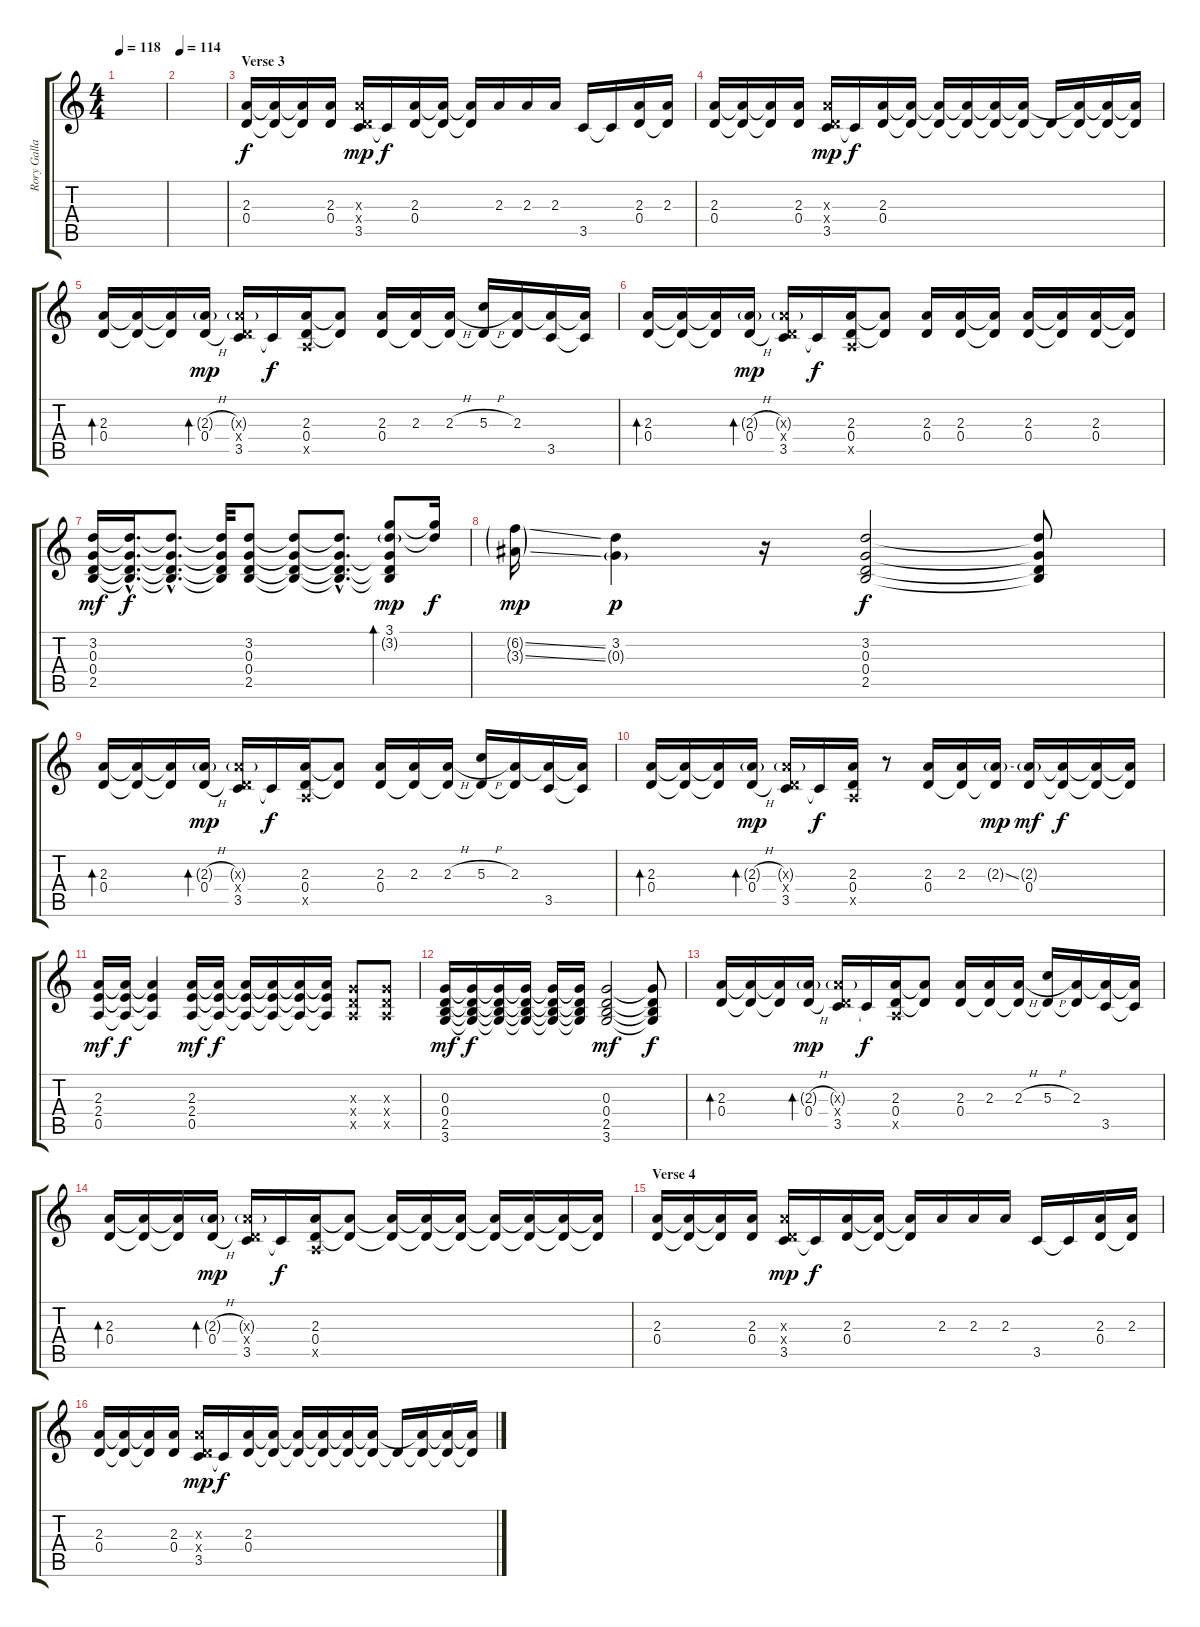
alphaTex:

\track ("Rory Gallagher (For Sound)" "Rory Galla") {instrument electricguitarclean}
\staff {score tabs}
\tuning (E4 B3 G3 D3 A2 E2) {hide}
\ts (4 4)
\tempo 118
\clef g2
\ks c
|
\tempo 114
|
\section ("" "Verse 3")
(2.3 0.4).16{dy f} (2.3{t} 0.4{t}).16 (2.3{t} 0.4{t}).16 (2.3 0.4).16 (2.3{x} 0.4{x} 3.5).16{dy mp} 3.5{t}.16{dy f} (2.3 0.4).16 (2.3{t} 0.4{t}).16 (2.3{t} 0.4{t}).16 2.3.16 2.3.16 2.3.16 3.5.16 3.5{t}.16 (2.3 0.4).16 (2.3 0.4{t}).16 |
(2.3 0.4).16 (2.3{t} 0.4{t}).16 (2.3{t} 0.4{t}).16 (2.3 0.4).16 (2.3{x} 0.4{x} 3.5).16{dy mp} 3.5{t}.16{dy f} (2.3 0.4).16 (2.3{t} 0.4{t}).16 (2.3{t} 0.4{t}).16 (2.3{t} 0.4{t}).16 (2.3{t} 0.4{t}).16 (2.3{t} 0.4{t}).16 0.4{t}.16 (2.3{t} 0.4{t}).16 (2.3{t} 0.4{t}).16 (2.3{t} 0.4{t}).16 |
(2.3 0.4).16{bd 60} (2.3{t} 0.4{t}).16 (2.3{t} 0.4{t}).16 (2.3{h g} 0.4{h}).16{bd 120 dy mp} (2.3{g x} 0.4{x} 3.5).16 3.5{t}.16{dy f} (2.3 0.4 0.5{x}).16 (2.3{t} 0.4{t}).8 (2.3 0.4).16 (2.3 0.4{t}).16 (2.3{h} 0.4{t}).16 (5.3{h} 0.4{t}).16 (2.3 0.4{t}).16 (2.3{t} 3.5).16 (2.3{t} 3.5{t}).16 |
(2.3 0.4).16{bd 60} (2.3{t} 0.4{t}).16 (2.3{t} 0.4{t}).16 (2.3{h g} 0.4{h}).16{bd 120 dy mp} (2.3{g x} 0.4{x} 3.5).16 3.5{t}.16{dy f} (2.3 0.4 0.5{x}).16 (2.3{t} 0.4{t}).8 (2.3 0.4).16 (2.3 0.4).16 (2.3{t} 0.4{t}).16 (2.3 0.4).16 (2.3{t} 0.4{t}).16 (2.3 0.4).16 (2.3{t} 0.4{t}).16 |
(3.2 0.3 0.4 2.5).16{dy mf} (3.2{hac t} 0.3{hac t} 0.4{hac t} 2.5{hac t}).16{d dy f} (3.2{hac t} 0.3{hac t} 0.4{hac t} 2.5{hac t}).8{d} (3.2{t} 0.3{t} 0.4{t} 2.5{t}).32 (3.2 0.3 0.4 2.5).8 (3.2{t} 0.3{t} 0.4{t} 2.5{t}).8 (3.2{hac t} 0.3{hac t} 0.4{hac t} 2.5{hac t}).8{d} (3.1 3.2{g} 0.3{t} 0.4{t} 2.5{t}).8{bd 240 dy mp} (3.1{t} 3.2{t}).16{dy f} |
(6.2{ss g} 3.3{ss g}).16{dy mp} (3.2 0.3{g}).4{dy p} r.16 (3.2 0.3 0.4 2.5).2{dy f} (3.2{t} 0.3{t} 0.4{t} 2.5{t}).8 |
(2.3 0.4).16{bd 60} (2.3{t} 0.4{t}).16 (2.3{t} 0.4{t}).16 (2.3{h g} 0.4{h}).16{bd 120 dy mp} (2.3{g x} 0.4{x} 3.5).16 3.5{t}.16{dy f} (2.3 0.4 0.5{x}).16 (2.3{t} 0.4{t}).8 (2.3 0.4).16 (2.3 0.4{t}).16 (2.3{h} 0.4{t}).16 (5.3{h} 0.4{t}).16 (2.3 0.4{t}).16 (2.3{t} 3.5).16 (2.3{t} 3.5{t}).16 |
(2.3 0.4).16{bd 60} (2.3{t} 0.4{t}).16 (2.3{t} 0.4{t}).16 (2.3{h g} 0.4{h}).16{bd 120 dy mp} (2.3{g x} 0.4{x} 3.5).16 3.5{t}.16{dy f} (2.3 0.4 0.5{x}).16 r.8 (2.3 0.4).16 (2.3 0.4{t}).16 (2.3{ss g} 0.4{t}).16{dy mp} (2.3{g} 0.4).16{dy mf} (2.3{t} 0.4{t}).16{dy f} (2.3{t} 0.4{t}).16 (2.3{t} 0.4{t}).16 |
(2.3 2.4 0.5).16{dy mf} (2.3{t} 2.4{t} 0.5{t}).16{dy f} (2.3{t} 2.4{t} 0.5{t}).4 (2.3 2.4 0.5).16{dy mf} (2.3{t} 2.4{t} 0.5{t}).16{dy f} (2.3{t} 2.4{t} 0.5{t}).16 (2.3{t} 2.4{t} 0.5{t}).16 (2.3{t} 2.4{t} 0.5{t}).16 (2.3{t} 2.4{t} 0.5{t}).16 (0.3{x} 0.4{x} 0.5{x}).8 (0.3{x} 0.4{x} 0.5{x}).8 |
(0.3 0.4 2.5 3.6).16{dy mf} (0.3{t} 0.4{t} 2.5{t} 3.6{t}).16{dy f} (0.3{t} 0.4{t} 2.5{t} 3.6{t}).16 (0.3{t} 0.4{t} 2.5{t} 3.6{t}).16 (0.3{t} 0.4{t} 2.5{t} 3.6{t}).16 (0.3{t} 0.4{t} 2.5{t} 3.6{t}).16 (0.3 0.4 2.5 3.6).2{dy mf} (0.3{t} 0.4{t} 2.5{t} 3.6{t}).8{dy f} |
(2.3 0.4).16{bd 60} (2.3{t} 0.4{t}).16 (2.3{t} 0.4{t}).16 (2.3{h g} 0.4{h}).16{bd 120 dy mp} (2.3{g x} 0.4{x} 3.5).16 3.5{t}.16{dy f} (2.3 0.4 0.5{x}).16 (2.3{t} 0.4{t}).8 (2.3 0.4).16 (2.3 0.4{t}).16 (2.3{h} 0.4{t}).16 (5.3{h} 0.4{t}).16 (2.3 0.4{t}).16 (2.3{t} 3.5).16 (2.3{t} 3.5{t}).16 |
(2.3 0.4).16{bd 60} (2.3{t} 0.4{t}).16 (2.3{t} 0.4{t}).16 (2.3{h g} 0.4{h}).16{bd 120 dy mp} (2.3{g x} 0.4{x} 3.5).16 3.5{t}.16{dy f} (2.3 0.4 0.5{x}).16 (2.3{t} 0.4{t}).8 (2.3{t} 0.4{t}).16 (2.3{t} 0.4{t}).16 (2.3{t} 0.4{t}).16 (2.3{t} 0.4{t}).16 (2.3{t} 0.4{t}).16 (2.3{t} 0.4{t}).16 (2.3{t} 0.4{t}).16 |
\section ("" "Verse 4")
(2.3 0.4).16 (2.3{t} 0.4{t}).16 (2.3{t} 0.4{t}).16 (2.3 0.4).16 (2.3{x} 0.4{x} 3.5).16{dy mp} 3.5{t}.16{dy f} (2.3 0.4).16 (2.3{t} 0.4{t}).16 (2.3{t} 0.4{t}).16 2.3.16 2.3.16 2.3.16 3.5.16 3.5{t}.16 (2.3 0.4).16 (2.3 0.4{t}).16 |
(2.3 0.4).16 (2.3{t} 0.4{t}).16 (2.3{t} 0.4{t}).16 (2.3 0.4).16 (2.3{x} 0.4{x} 3.5).16{dy mp} 3.5{t}.16{dy f} (2.3 0.4).16 (2.3{t} 0.4{t}).16 (2.3{t} 0.4{t}).16 (2.3{t} 0.4{t}).16 (2.3{t} 0.4{t}).16 (2.3{t} 0.4{t}).16 0.4{t}.16 (2.3{t} 0.4{t}).16 (2.3{t} 0.4{t}).16 (2.3{t} 0.4{t}).16
